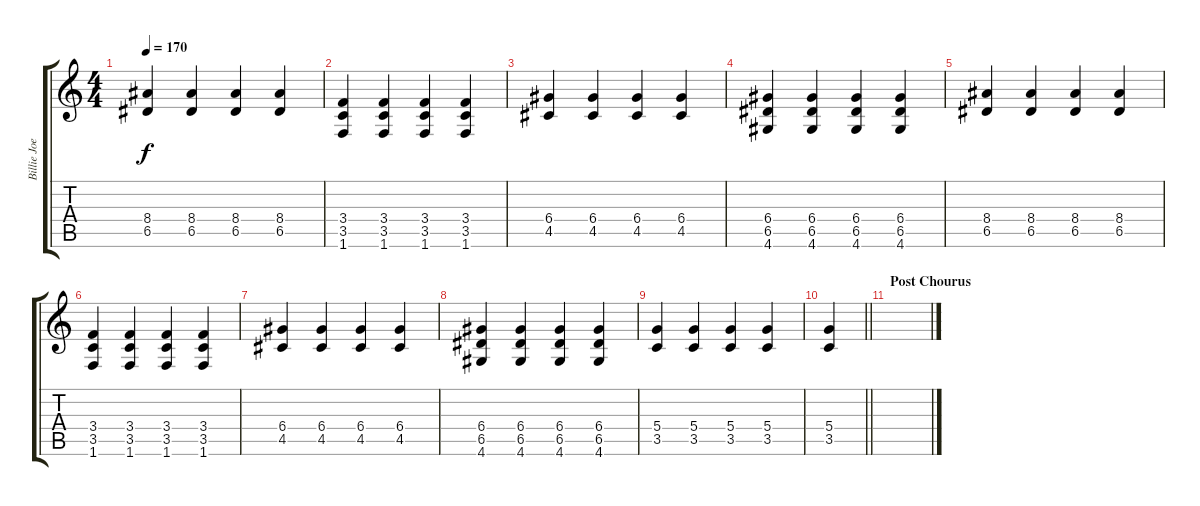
\track ("Billie Joe" "Billie Joe") {instrument distortionguitar}
\staff {score tabs}
\tuning (E4 B3 G3 D3 A2 E2) {hide}
\ts (4 4)
\tempo 170
\clef g2
\ks c
(8.4 6.5).4{dy f} (8.4 6.5).4 (8.4 6.5).4 (8.4 6.5).4 |
(3.4 3.5 1.6).4 (3.4 3.5 1.6).4 (3.4 3.5 1.6).4 (3.4 3.5 1.6).4 |
(6.4 4.5).4 (6.4 4.5).4 (6.4 4.5).4 (6.4 4.5).4 |
(6.4 6.5 4.6).4 (6.4 6.5 4.6).4 (6.4 6.5 4.6).4 (6.4 6.5 4.6).4 |
(8.4 6.5).4 (8.4 6.5).4 (8.4 6.5).4 (8.4 6.5).4 |
(3.4 3.5 1.6).4 (3.4 3.5 1.6).4 (3.4 3.5 1.6).4 (3.4 3.5 1.6).4 |
(6.4 4.5).4 (6.4 4.5).4 (6.4 4.5).4 (6.4 4.5).4 |
(6.4 6.5 4.6).4 (6.4 6.5 4.6).4 (6.4 6.5 4.6).4 (6.4 6.5 4.6).4 |
(5.4 3.5).4 (5.4 3.5).4 (5.4 3.5).4 (5.4 3.5).4 |
\barLineRight lightlight
(5.4 3.5).4 |
\section ("" "Post Chourus")
